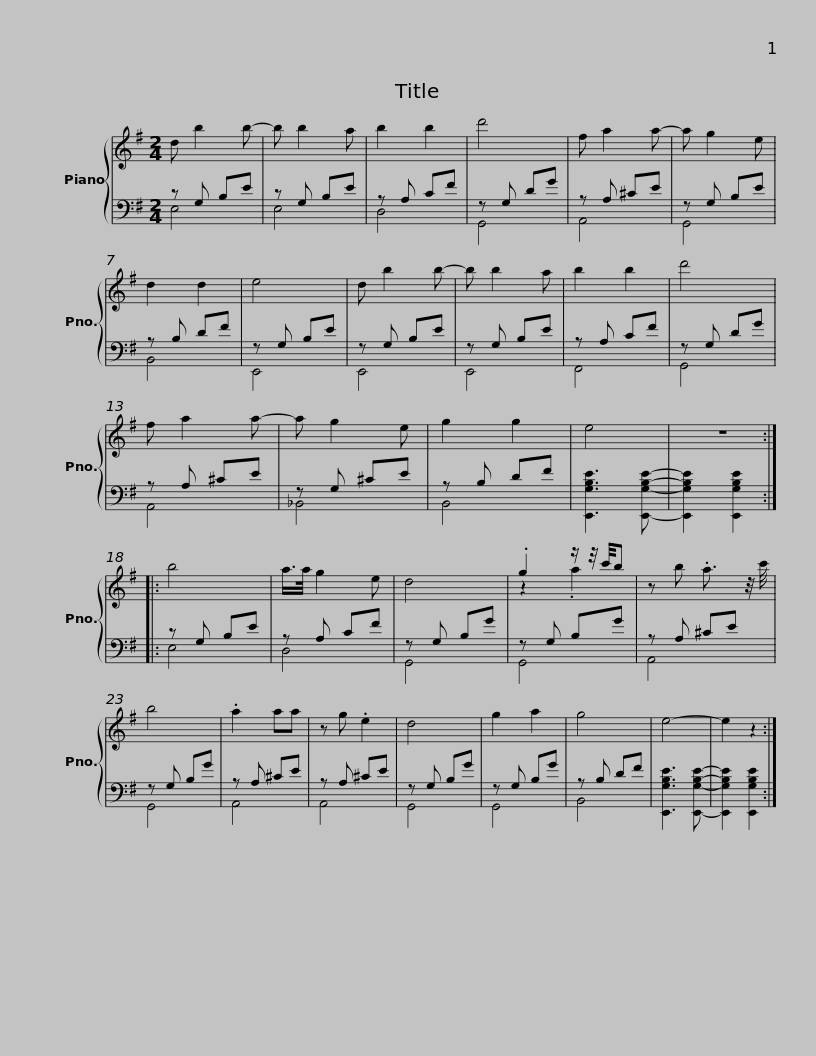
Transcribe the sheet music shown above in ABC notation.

X:1
%%score { ( 1 4 ) | ( 2 3 ) }
L:1/8
M:2/4
I:linebreak $
K:G
V:1 treble
V:4 treble
V:2 bass
V:3 bass
V:1
 d b2 b- | b b2 a | b2 b2 | d'4 | f a2 a- | %5
 a g2 e | d2 d2 | e4 |$ d b2 b- | b b2 a | %10
 b2 b2 | d'4 | f a2 a- | a g2 e | g2 g2 | %15
 e4 | z4 ::$ b4 | a/>a/ g2 e | d4 | %20
 .g2 z/ z/4 c'/4b | z b .a3/2 z/4 c'/4 | b4 | .a2 aa |$ z g .e2 | %25
 d4 | g2 a2 | g4 | e4- | e2 z2 :| %30
V:2
 z G, B,E | z G, B,E | z A, CF | z G, DG | z A, ^CE | %5
 z G, B,E | z B, DF | z G, B,E |$ z G, B,E | z G, B,E | %10
 z A, CF | z G, DG | z A, ^CE | z G, ^CE | z B, DF | %15
 [E,,G,B,E]3 [E,,G,B,E]- | [E,,G,B,E]2 [E,,G,B,E]2 ::$ z G, B,E | z A, CF | z G, B,G | %20
 z G, B,G | z A, ^CE | z G, B,G | z A, ^CE |$ z A, ^CE | %25
 z G, B,G | z G, B,G | z B, DF | [E,,G,B,E]3 [E,,G,B,E]- | [E,,G,B,E]2 [E,,G,B,E]2 :| %30
V:3
 E,4 | E,4 | D,4 | G,,4 | A,,4 | %5
 G,,4 | B,,4 | E,,4 |$ E,,4 | E,,4 | %10
 F,,4 | G,,4 | A,,4 | _B,,4 | B,,4 | %15
 x4 | x4 ::$ E,4 | D,4 | G,,4 | %20
 G,,4 | A,,4 | G,,4 | A,,4 |$ A,,4 | %25
 G,,4 | G,,4 | B,,4 | x4 | x4 :| %30
V:4
 x4 | x4 | x4 | x4 | x4 | %5
 x4 | x4 | x4 |$ x4 | x4 | %10
 x4 | x4 | x4 | x4 | x4 | %15
 x4 | x4 ::$ x4 | x4 | x4 | %20
 z2 .a2 | x4 | x4 | x4 |$ x4 | %25
 x4 | x4 | x4 | x4 | x4 :| %30
